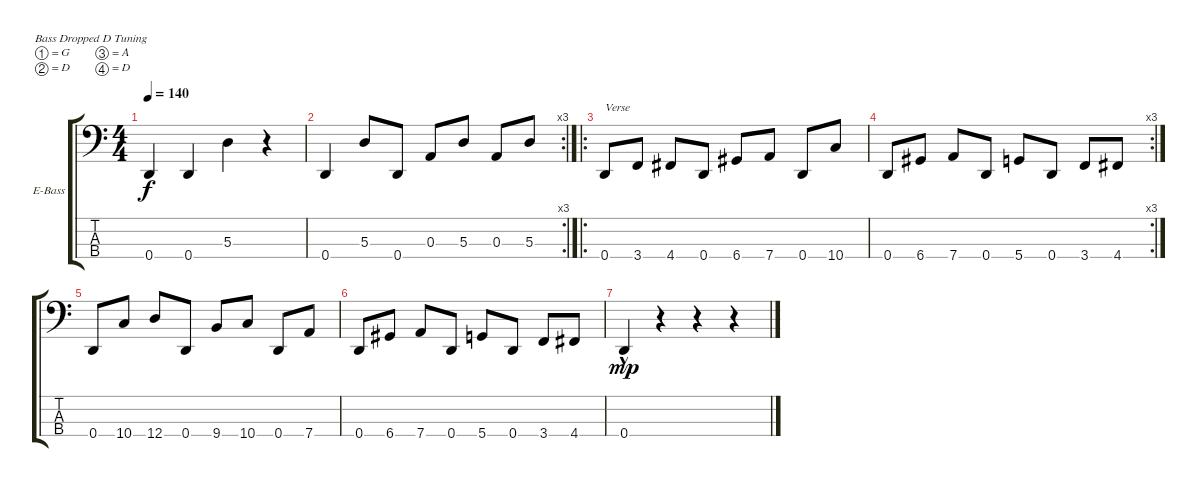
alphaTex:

\bracketExtendMode groupsimilarinstruments
\firstSystemTrackNameOrientation horizontal
\otherSystemsTrackNameOrientation horizontal
\track ("Bass" "E-Bass") {instrument electricbassfinger}
\staff {score tabs}
\tuning (G2 D2 A1 D1)
\ts (4 4)
\tempo 140
\clef f4
\ks c
0.4.4{dy f} 0.4.4 5.3.4 r.4 |
\rc 3
0.4.4 5.3.8 0.4.8 0.3.8 5.3.8 0.3.8 5.3.8 |
\ro
0.4.8{txt "Verse"} 3.4.8 4.4.8 0.4.8 6.4.8 7.4.8 0.4.8 10.4.8 |
\rc 3
0.4.8 6.4.8 7.4.8 0.4.8 5.4.8 0.4.8 3.4.8 4.4.8 |
0.4.8 10.4.8 12.4.8 0.4.8 9.4.8 10.4.8 0.4.8 7.4.8 |
0.4.8 6.4.8 7.4.8 0.4.8 5.4.8 0.4.8 3.4.8 4.4.8 |
0.4{hac}.4{dy mp} r.4 r.4 r.4
